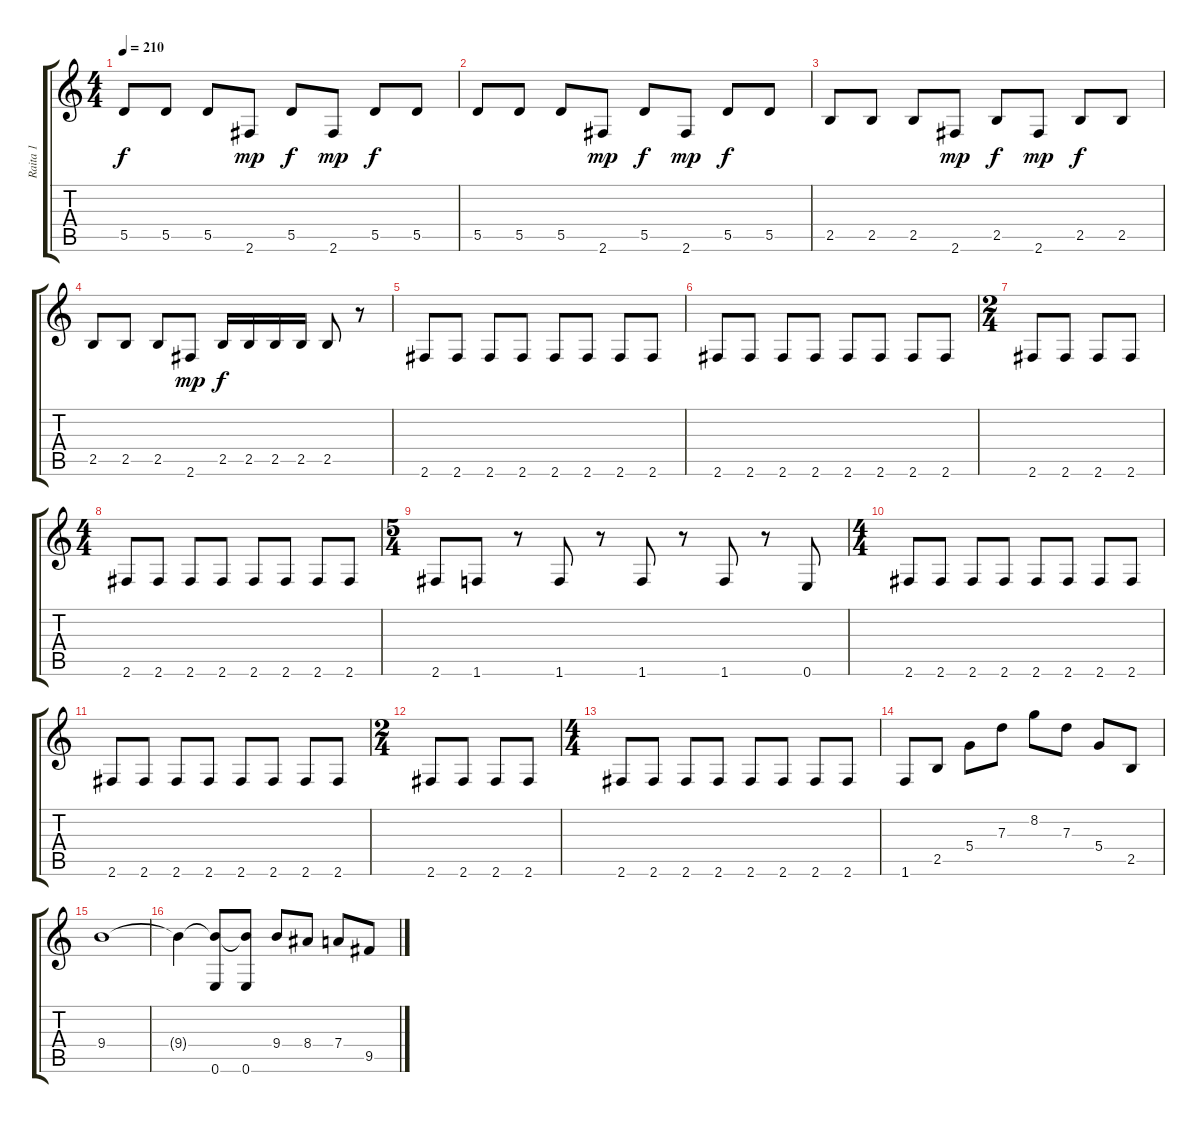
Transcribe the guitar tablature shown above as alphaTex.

\track ("Raita 1" "Raita 1") {instrument distortionguitar}
\staff {score tabs}
\tuning (E4 B3 G3 D3 A2 E2) {hide}
\ts (4 4)
\tempo 210
\clef g2
\ks c
5.5.8{dy f} 5.5.8 5.5.8 2.6.8{dy mp} 5.5.8{dy f} 2.6.8{dy mp} 5.5.8{dy f} 5.5.8 |
5.5.8 5.5.8 5.5.8 2.6.8{dy mp} 5.5.8{dy f} 2.6.8{dy mp} 5.5.8{dy f} 5.5.8 |
2.5.8 2.5.8 2.5.8 2.6.8{dy mp} 2.5.8{dy f} 2.6.8{dy mp} 2.5.8{dy f} 2.5.8 |
2.5.8 2.5.8 2.5.8 2.6.8{dy mp} 2.5.16{dy f} 2.5.16 2.5.16 2.5.16 2.5.8 r.8 |
2.6.8 2.6.8 2.6.8 2.6.8 2.6.8 2.6.8 2.6.8 2.6.8 |
2.6.8 2.6.8 2.6.8 2.6.8 2.6.8 2.6.8 2.6.8 2.6.8 |
\ts (2 4)
2.6.8 2.6.8 2.6.8 2.6.8 |
\ts (4 4)
2.6.8 2.6.8 2.6.8 2.6.8 2.6.8 2.6.8 2.6.8 2.6.8 |
\ts (5 4)
2.6.8 1.6.8 r.8 1.6.8 r.8 1.6.8 r.8 1.6.8 r.8 0.6.8 |
\ts (4 4)
2.6.8 2.6.8 2.6.8 2.6.8 2.6.8 2.6.8 2.6.8 2.6.8 |
2.6.8 2.6.8 2.6.8 2.6.8 2.6.8 2.6.8 2.6.8 2.6.8 |
\ts (2 4)
2.6.8 2.6.8 2.6.8 2.6.8 |
\ts (4 4)
2.6.8 2.6.8 2.6.8 2.6.8 2.6.8 2.6.8 2.6.8 2.6.8 |
1.6.8 2.5.8 5.4.8 7.3.8 8.2.8 7.3.8 5.4.8 2.5.8 |
9.4.1 |
9.4{t}.4 (9.4{t} 0.6).8 (9.4{t} 0.6).8 9.4.8 8.4.8 7.4.8 9.5.8
